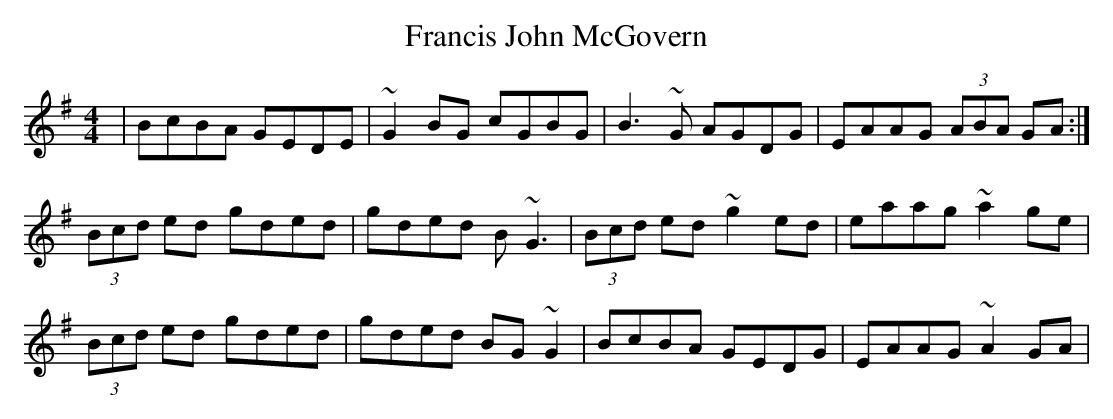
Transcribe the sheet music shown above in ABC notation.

X:1
T:Francis John McGovern
M:4/4
L:1/8
K:G
|BcBA GEDE|~G2 BG cGBG|B3 ~G AGDG|EAAG (3ABA GA:|
(3Bcd ed gded|gded B ~G3|(3Bcd ed ~g2 ed|eaag ~a2 ge|
(3Bcd ed gded|gded BG ~G2|BcBA GEDG|EAAG ~A2 GA|
